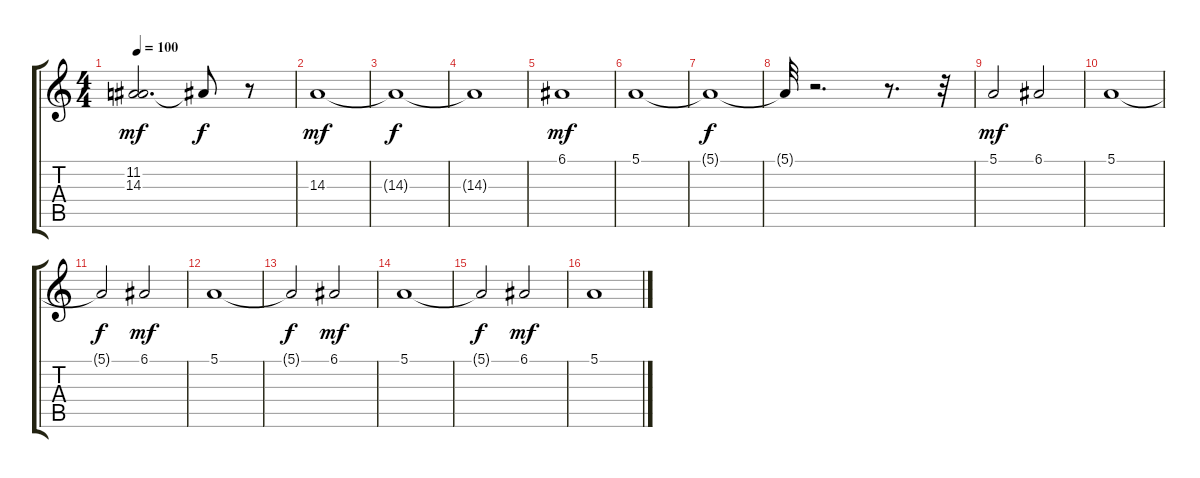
\track "" {instrument synthstrings1}
\staff {score tabs}
\tuning (E4 B3 G3 D3 A2 E2) {hide}
\ts (4 4)
\tempo 100
\clef g2
\ks c
(11.2 14.3).2{d dy mf} 11.2{t}.8{dy f} r.8 |
14.3.1{dy mf} |
14.3{t}.1{dy f} |
14.3{t}.1 |
6.1.1{dy mf} |
5.1.1 |
5.1{t}.1{dy f} |
5.1{t}.32 r.2{d} r.8{d} r.32 |
5.1.2{dy mf} 6.1.2 |
5.1.1 |
5.1{t}.2{dy f} 6.1.2{dy mf} |
5.1.1 |
5.1{t}.2{dy f} 6.1.2{dy mf} |
5.1.1 |
5.1{t}.2{dy f} 6.1.2{dy mf} |
5.1.1
